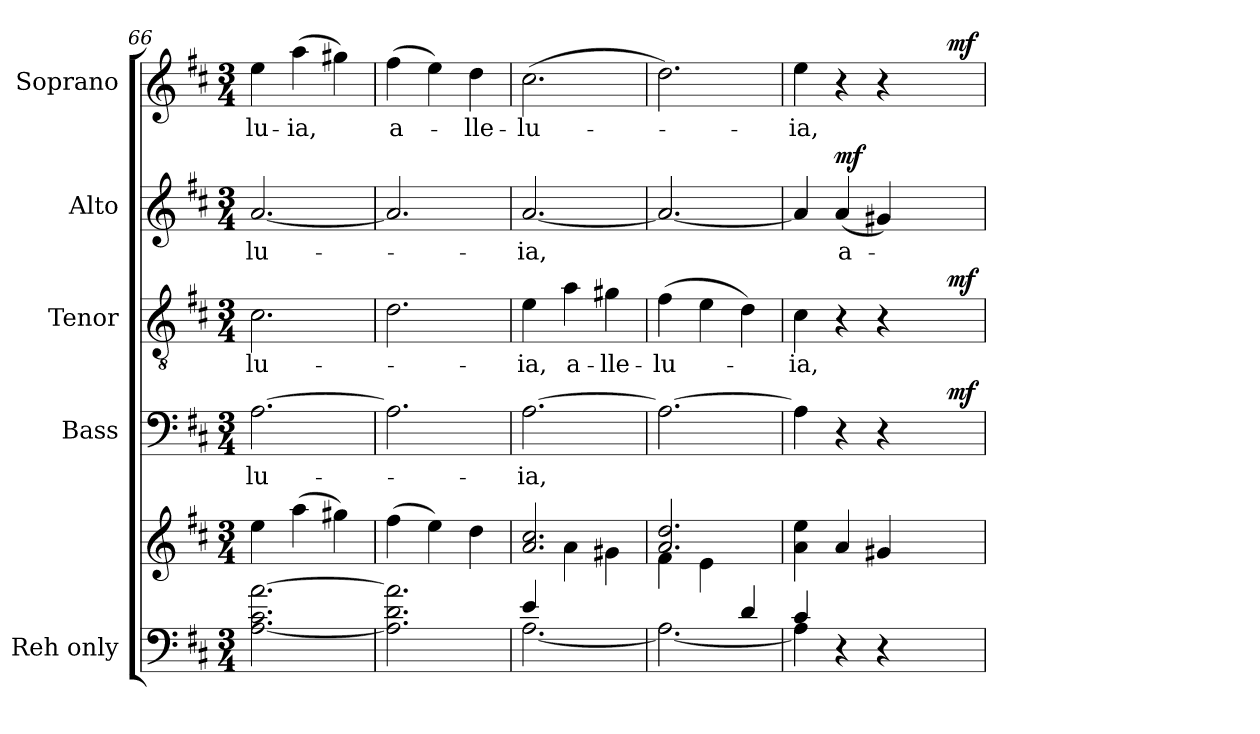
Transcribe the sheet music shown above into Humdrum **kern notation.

**kern	**kern	**kern	**text	**dynam	**kern	**text	**dynam	**kern	**text	**dynam	**kern	**text	**dynam
*part5	*part5	*part4	*part4	*part4	*part3	*part3	*part3	*part2	*part2	*part2	*part1	*part1	*part1
*staff6	*staff5	*staff4	*staff4	*staff4	*staff3	*staff3	*staff3	*staff2	*staff2	*staff2	*staff1	*staff1	*staff1
*I"Reh only	*	*I"Bass	*	*	*I"Tenor	*	*	*I"Alto	*	*	*I"Soprano	*	*
*	*	*I'B.	*	*	*I'T.	*	*	*I'A.	*	*	*I'S.	*	*
*clefF4	*clefG2	*clefF4	*	*	*clefGv2	*	*	*clefG2	*	*	*clefG2	*	*
*	*	*	*	*	*ITrd7c12	*	*	*	*	*	*	*	*
*k[f#c#]	*k[f#c#]	*k[f#c#]	*	*	*k[f#c#]	*	*	*k[f#c#]	*	*	*k[f#c#]	*	*
*D:	*D:	*D:	*	*	*D:	*	*	*D:	*	*	*D:	*	*
*M3/4	*M3/4	*M3/4	*	*	*M3/4	*	*	*M3/4	*	*	*M3/4	*	*
=66	=66	=66	=66	=66	=66	=66	=66	=66	=66	=66	=66	=66	=66
!	!	!	!LO:LY:b:color=#000000	!	!	!	!	!	!	!	!	!	!
!	!	!	!	!	!	!LO:LY:b:color=#000000	!	!	!	!	!	!	!
!	!	!	!	!	!	!	!	!	!LO:LY:b:color=#000000	!	!	!	!
!	!	!	!	!	!	!	!	!	!	!	!	!LO:LY:b:color=#000000	!
[2.Ai\ 2.c#i [2.ai	4eei\	[2.Ai\	-lu-	.	2.C#i\	-lu-	.	[2.ai/	-lu-	.	4eei\	-lu-	.
!	!	!	!	!	!	!	!	!	!	!	!	!LO:LY:b:color=#000000	!
.	(4aai\	.	.	.	.	.	.	.	.	.	(4aai\	-ia,	.
.	4gg#Xi\)	.	.	.	.	.	.	.	.	.	4gg#Xi\)	.	.
=67	=67	=67	=67	=67	=67	=67	=67	=67	=67	=67	=67	=67	=67
!	!	!	!	!	!	!	!	!	!	!	!	!LO:LY:b:color=#000000	!
2.Ai\] 2.di 2.ai]	(4ff#i\	2.Ai\]	.	.	2.Di\	.	.	2.ai/]	.	.	(4ff#i\	a-	.
.	4eei\)	.	.	.	.	.	.	.	.	.	4eei\)	.	.
!	!	!	!	!	!	!	!	!	!	!	!	!LO:LY:b:color=#000000	!
.	4ddi\	.	.	.	.	.	.	.	.	.	4ddi\	-lle-	.
!!LO:PB:g=z
=68	=68	=68	=68	=68	=68	=68	=68	=68	=68	=68	=68	=68	=68
*^	*^	*	*	*	*	*	*	*	*	*	*	*	*
!	!	!	!	!	!LO:LY:b:color=#000000	!	!	!	!	!	!	!	!	!	!
!	!	!	!	!	!	!	!	!LO:LY:b:color=#000000	!	!	!	!	!	!	!
!	!	!	!	!	!	!	!	!	!	!	!LO:LY:b:color=#000000	!	!	!	!
!	!	!	!	!	!	!	!	!	!	!	!	!	!	!LO:LY:b:color=#000000	!
4ei/	[2.Ai\	2.ai/ 2.cc#i	4ryy	[2.Ai\	-ia,	.	4Ei\	-ia,	.	[2.ai/	-ia,	.	(2.cc#i\	-lu-	.
!	!	!	!	!	!	!	!	!LO:LY:b:color=#000000	!	!	!	!	!	!	!
2ryy	.	.	4ai\	.	.	.	4Ai\	a-	.	.	.	.	.	.	.
!	!	!	!	!	!	!	!	!LO:LY:b:color=#000000	!	!	!	!	!	!	!
.	.	.	4g#Xi\	.	.	.	4G#Xi\	-lle-	.	.	.	.	.	.	.
=69	=69	=69	=69	=69	=69	=69	=69	=69	=69	=69	=69	=69	=69	=69	=69
!	!	!	!	!	!	!	!	!LO:LY:b:color=#000000	!	!	!	!	!	!	!
2ryy	2.Ai\_	2.ai/ 2.ddi	4f#i\	2.Ai\_	.	.	(4F#i\	-lu-	.	2.ai/_	.	.	2.ddi\)	.	.
.	.	.	4ei\	.	.	.	4Ei\	.	.	.	.	.	.	.	.
4di/	.	.	4ryy	.	.	.	4Di\)	.	.	.	.	.	.	.	.
*	*	*v	*v	*	*	*	*	*	*	*	*	*	*	*	*
=70	=70	=70	=70	=70	=70	=70	=70	=70	=70	=70	=70	=70	=70	=70
*	*	*^	*	*	*	*	*	*	*	*	*	*	*	*
!	!	!	!	!	!	!	!	!LO:LY:b:color=#000000	!	!	!	!	!	!	!
*	*	*v	*v	*	*	*	*	*	*	*	*	*	*	*	*
*	*	*^	*	*	*	*	*	*	*	*	*	*	*	*
!	!	!	!	!	!	!	!	!	!	!	!	!	!	!LO:LY:b:color=#000000	!
*	*	*v	*v	*^	*	*	*^	*	*	*	*	*	*^	*	*
4c#i/	4Ai\]	4ai\ 4eei	4Ai\]	2ryy	.	.	4C#i\	2ryy	-ia,	.	4ai/]	.	.	4eei\	2ryy	-ia,	.
!	!	!	!	!	!	!	!	!	!	!	!	!LO:LY:b:color=#000000	!	!	!	!	!
4r	2ryy	4ai/	4r	.	.	.	4r	.	.	.	(4ai/	a-	mf	4r	.	.	.
4r	.	4g#Xi/	4r	8ryy	.	.	4r	8ryy	.	.	4g#Xi/)	.	.	4r	8ryy	.	.
.	.	.	.	16ryy	.	.	.	16ryy	.	.	.	.	.	.	16ryy	.	.
.	.	.	.	32ryy	.	.	.	32ryy	.	.	.	.	.	.	32ryy	.	.
.	.	.	.	64ryy	.	.	.	64ryy	.	.	.	.	.	.	64ryy	.	.
.	.	.	.	128...ryy	.	.	.	128...ryy	.	.	.	.	.	.	128...ryy	.	.
.	.	.	.	1024ryy	.	mf	.	1024ryy	.	mf	.	.	.	.	1024ryy	.	mf
*	*	*	*v	*v	*	*	*	*	*	*	*	*	*	*v	*v	*	*
*v	*v	*	*	*	*	*v	*v	*	*	*	*	*	*	*	*
=	=	=	=	=	=	=	=	=	=	=	=	=	=
*-	*-	*-	*-	*-	*-	*-	*-	*-	*-	*-	*-	*-	*-
